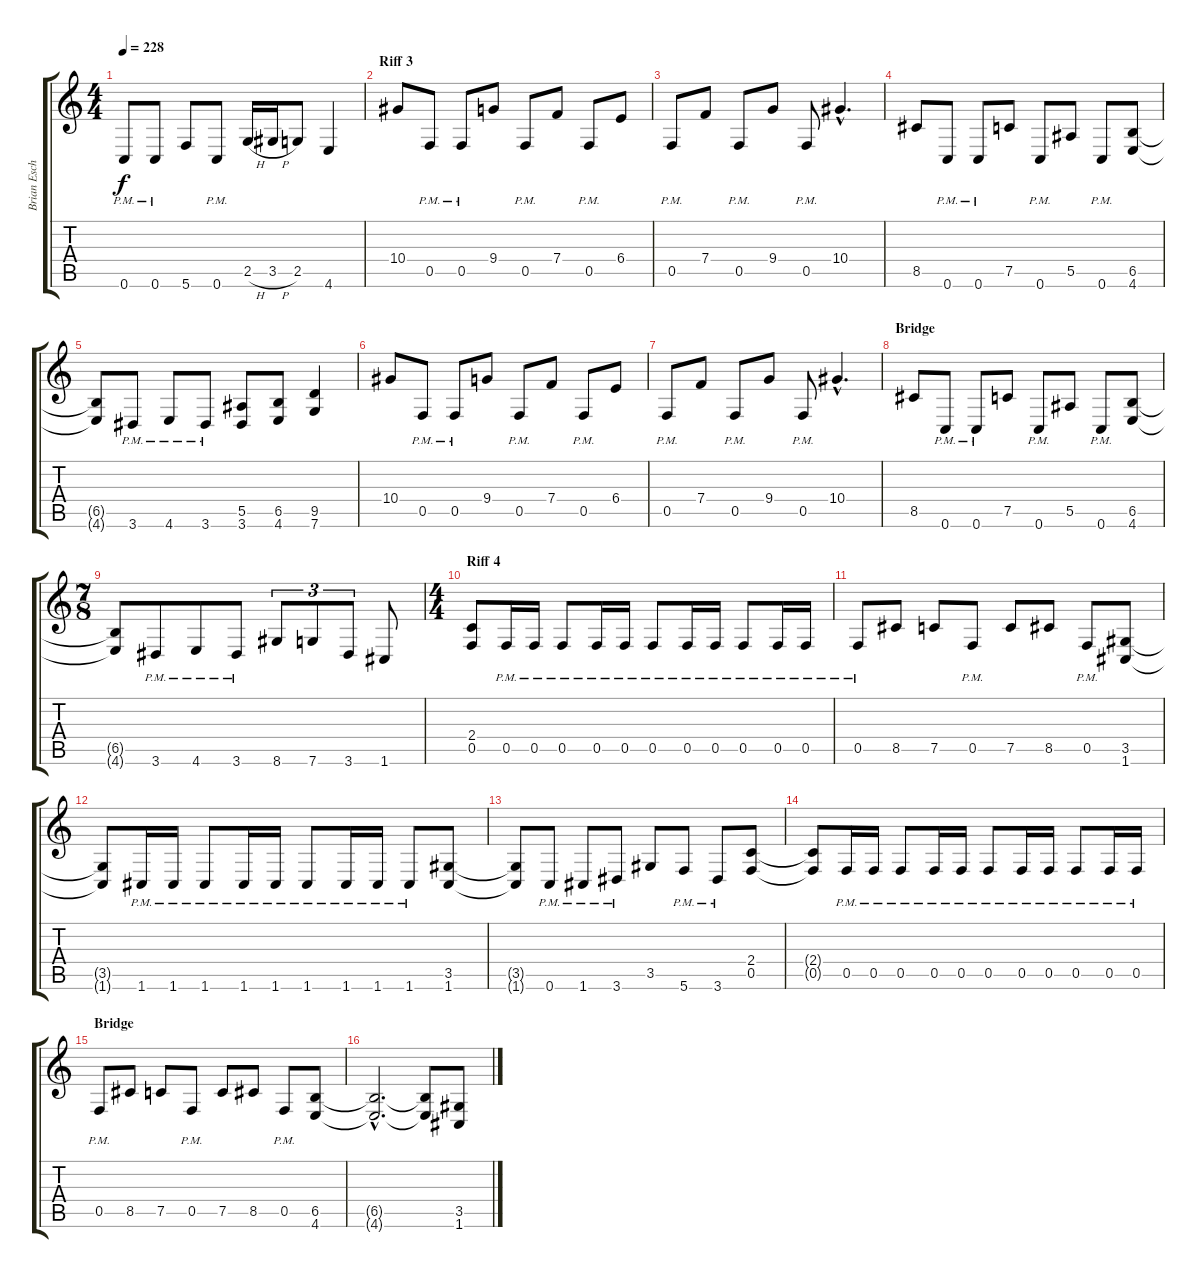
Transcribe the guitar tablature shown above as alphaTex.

\track ("Brian Eschbach (Guitar)" "Brian Esch") {instrument distortionguitar}
\staff {score tabs}
\tuning (C4 G3 Eb3 Bb2 F2 C2) {hide}
\ts (4 4)
\tempo 228
\clef g2
\ks c
0.6{pm}.8{dy f} 0.6{pm}.8 5.6.8 0.6{pm}.8 2.5{h}.16 3.5{h}.16 2.5.8 4.6.4 |
\section ("" "Riff 3")
10.4.8 0.5{pm}.8 0.5{pm}.8 9.4.8 0.5{pm}.8 7.4.8 0.5{pm}.8 6.4.8 |
0.5{pm}.8 7.4.8 0.5{pm}.8 9.4.8 0.5{pm}.8 10.4{hac}.4{d} |
8.5.8 0.6{pm}.8 0.6{pm}.8 7.5.8 0.6{pm}.8 5.5.8 0.6{pm}.8 (6.5 4.6).8 |
(6.5{t} 4.6{t}).8 3.6{pm}.8 4.6{pm}.8 3.6{pm}.8 (5.5 3.6).8 (6.5 4.6).8 (9.5 7.6).4 |
10.4.8 0.5{pm}.8 0.5{pm}.8 9.4.8 0.5{pm}.8 7.4.8 0.5{pm}.8 6.4.8 |
0.5{pm}.8 7.4.8 0.5{pm}.8 9.4.8 0.5{pm}.8 10.4{hac}.4{d} |
\section ("" "Bridge")
8.5.8 0.6{pm}.8 0.6{pm}.8 7.5.8 0.6{pm}.8 5.5.8 0.6{pm}.8 (6.5 4.6).8 |
\ts (7 8)
(6.5{t} 4.6{t}).8 3.6{pm}.8 4.6{pm}.8 3.6{pm}.8 8.6.8{tu (3 2)} 7.6.8{tu (3 2)} 3.6.8{tu (3 2)} 1.6.8 |
\ts (4 4)
\section ("" "Riff 4")
(2.4 0.5).8 0.5{pm}.16 0.5{pm}.16 0.5{pm}.8 0.5{pm}.16 0.5{pm}.16 0.5{pm}.8 0.5{pm}.16 0.5{pm}.16 0.5{pm}.8 0.5{pm}.16 0.5{pm}.16 |
0.5{pm}.8 8.5.8 7.5.8 0.5{pm}.8 7.5.8 8.5.8 0.5{pm}.8 (3.5 1.6).8 |
(3.5{t} 1.6{t}).8 1.6{pm}.16 1.6{pm}.16 1.6{pm}.8 1.6{pm}.16 1.6{pm}.16 1.6{pm}.8 1.6{pm}.16 1.6{pm}.16 1.6{pm}.8 (3.5 1.6).8 |
(3.5{t} 1.6{t}).8 0.6{pm}.8 1.6{pm}.8 3.6{pm}.8 3.5.8 5.6{pm}.8 3.6{pm}.8 (2.4 0.5).8 |
(2.4{t} 0.5{t}).8 0.5{pm}.16 0.5{pm}.16 0.5{pm}.8 0.5{pm}.16 0.5{pm}.16 0.5{pm}.8 0.5{pm}.16 0.5{pm}.16 0.5{pm}.8 0.5{pm}.16 0.5{pm}.16 |
\section ("" "Bridge")
0.5{pm}.8 8.5.8 7.5.8 0.5{pm}.8 7.5.8 8.5.8 0.5{pm}.8 (6.5 4.6).8 |
(6.5{hac t} 4.6{hac t}).2{d} (6.5{t} 4.6{t}).8 (3.5 1.6).8
